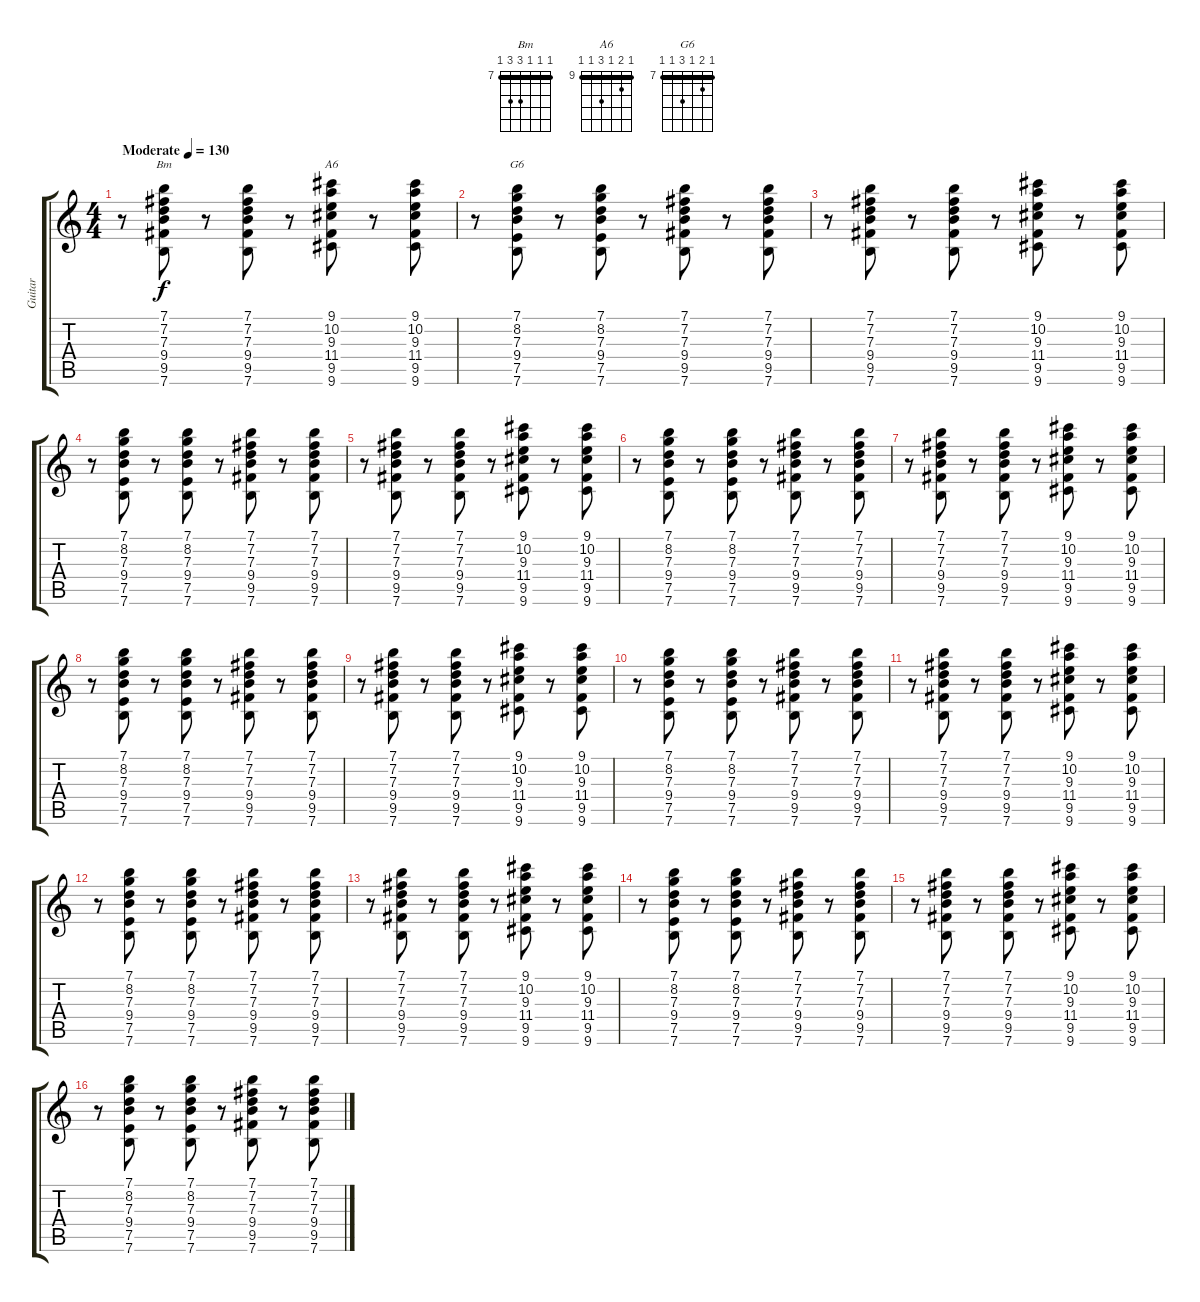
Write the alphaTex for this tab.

\track ("Guitar" "Guitar") {instrument electricguitarclean bank 1}
\staff {score tabs}
\tuning (E4 B3 G3 D3 A2 E2) {hide}
\chord ("Bm" 7 7 7 9 9 7) {firstfret 7 barre 7}
\chord ("A6" 9 10 9 11 9 9) {firstfret 9 barre 9}
\chord ("G6" 7 8 7 9 7 7) {firstfret 7 barre 7}
\ts (4 4)
\tempo (130 "Moderate")
\clef g2
\ks c
r.8{dy f instrument electricguitarclean} (7.1 7.2 7.3 9.4 9.5 7.6).8{ch "Bm"} r.8 (7.1 7.2 7.3 9.4 9.5 7.6).8 r.8 (9.1 10.2 9.3 11.4 9.5 9.6).8{ch "A6"} r.8 (9.1 10.2 9.3 11.4 9.5 9.6).8 |
r.8 (7.1 8.2 7.3 9.4 7.5 7.6).8{ch "G6"} r.8 (7.1 8.2 7.3 9.4 7.5 7.6).8 r.8 (7.1 7.2 7.3 9.4 9.5 7.6).8 r.8 (7.1 7.2 7.3 9.4 9.5 7.6).8 |
r.8 (7.1 7.2 7.3 9.4 9.5 7.6).8 r.8 (7.1 7.2 7.3 9.4 9.5 7.6).8 r.8 (9.1 10.2 9.3 11.4 9.5 9.6).8 r.8 (9.1 10.2 9.3 11.4 9.5 9.6).8 |
r.8 (7.1 8.2 7.3 9.4 7.5 7.6).8 r.8 (7.1 8.2 7.3 9.4 7.5 7.6).8 r.8 (7.1 7.2 7.3 9.4 9.5 7.6).8 r.8 (7.1 7.2 7.3 9.4 9.5 7.6).8 |
r.8 (7.1 7.2 7.3 9.4 9.5 7.6).8 r.8 (7.1 7.2 7.3 9.4 9.5 7.6).8 r.8 (9.1 10.2 9.3 11.4 9.5 9.6).8 r.8 (9.1 10.2 9.3 11.4 9.5 9.6).8 |
r.8 (7.1 8.2 7.3 9.4 7.5 7.6).8 r.8 (7.1 8.2 7.3 9.4 7.5 7.6).8 r.8 (7.1 7.2 7.3 9.4 9.5 7.6).8 r.8 (7.1 7.2 7.3 9.4 9.5 7.6).8 |
r.8 (7.1 7.2 7.3 9.4 9.5 7.6).8 r.8 (7.1 7.2 7.3 9.4 9.5 7.6).8 r.8 (9.1 10.2 9.3 11.4 9.5 9.6).8 r.8 (9.1 10.2 9.3 11.4 9.5 9.6).8 |
r.8 (7.1 8.2 7.3 9.4 7.5 7.6).8 r.8 (7.1 8.2 7.3 9.4 7.5 7.6).8 r.8 (7.1 7.2 7.3 9.4 9.5 7.6).8 r.8 (7.1 7.2 7.3 9.4 9.5 7.6).8 |
r.8 (7.1 7.2 7.3 9.4 9.5 7.6).8 r.8 (7.1 7.2 7.3 9.4 9.5 7.6).8 r.8 (9.1 10.2 9.3 11.4 9.5 9.6).8 r.8 (9.1 10.2 9.3 11.4 9.5 9.6).8 |
r.8 (7.1 8.2 7.3 9.4 7.5 7.6).8 r.8 (7.1 8.2 7.3 9.4 7.5 7.6).8 r.8 (7.1 7.2 7.3 9.4 9.5 7.6).8 r.8 (7.1 7.2 7.3 9.4 9.5 7.6).8 |
r.8 (7.1 7.2 7.3 9.4 9.5 7.6).8 r.8 (7.1 7.2 7.3 9.4 9.5 7.6).8 r.8 (9.1 10.2 9.3 11.4 9.5 9.6).8 r.8 (9.1 10.2 9.3 11.4 9.5 9.6).8 |
r.8 (7.1 8.2 7.3 9.4 7.5 7.6).8 r.8 (7.1 8.2 7.3 9.4 7.5 7.6).8 r.8 (7.1 7.2 7.3 9.4 9.5 7.6).8 r.8 (7.1 7.2 7.3 9.4 9.5 7.6).8 |
r.8 (7.1 7.2 7.3 9.4 9.5 7.6).8 r.8 (7.1 7.2 7.3 9.4 9.5 7.6).8 r.8 (9.1 10.2 9.3 11.4 9.5 9.6).8 r.8 (9.1 10.2 9.3 11.4 9.5 9.6).8 |
r.8 (7.1 8.2 7.3 9.4 7.5 7.6).8 r.8 (7.1 8.2 7.3 9.4 7.5 7.6).8 r.8 (7.1 7.2 7.3 9.4 9.5 7.6).8 r.8 (7.1 7.2 7.3 9.4 9.5 7.6).8 |
r.8 (7.1 7.2 7.3 9.4 9.5 7.6).8 r.8 (7.1 7.2 7.3 9.4 9.5 7.6).8 r.8 (9.1 10.2 9.3 11.4 9.5 9.6).8 r.8 (9.1 10.2 9.3 11.4 9.5 9.6).8 |
r.8 (7.1 8.2 7.3 9.4 7.5 7.6).8 r.8 (7.1 8.2 7.3 9.4 7.5 7.6).8 r.8 (7.1 7.2 7.3 9.4 9.5 7.6).8 r.8 (7.1 7.2 7.3 9.4 9.5 7.6).8
